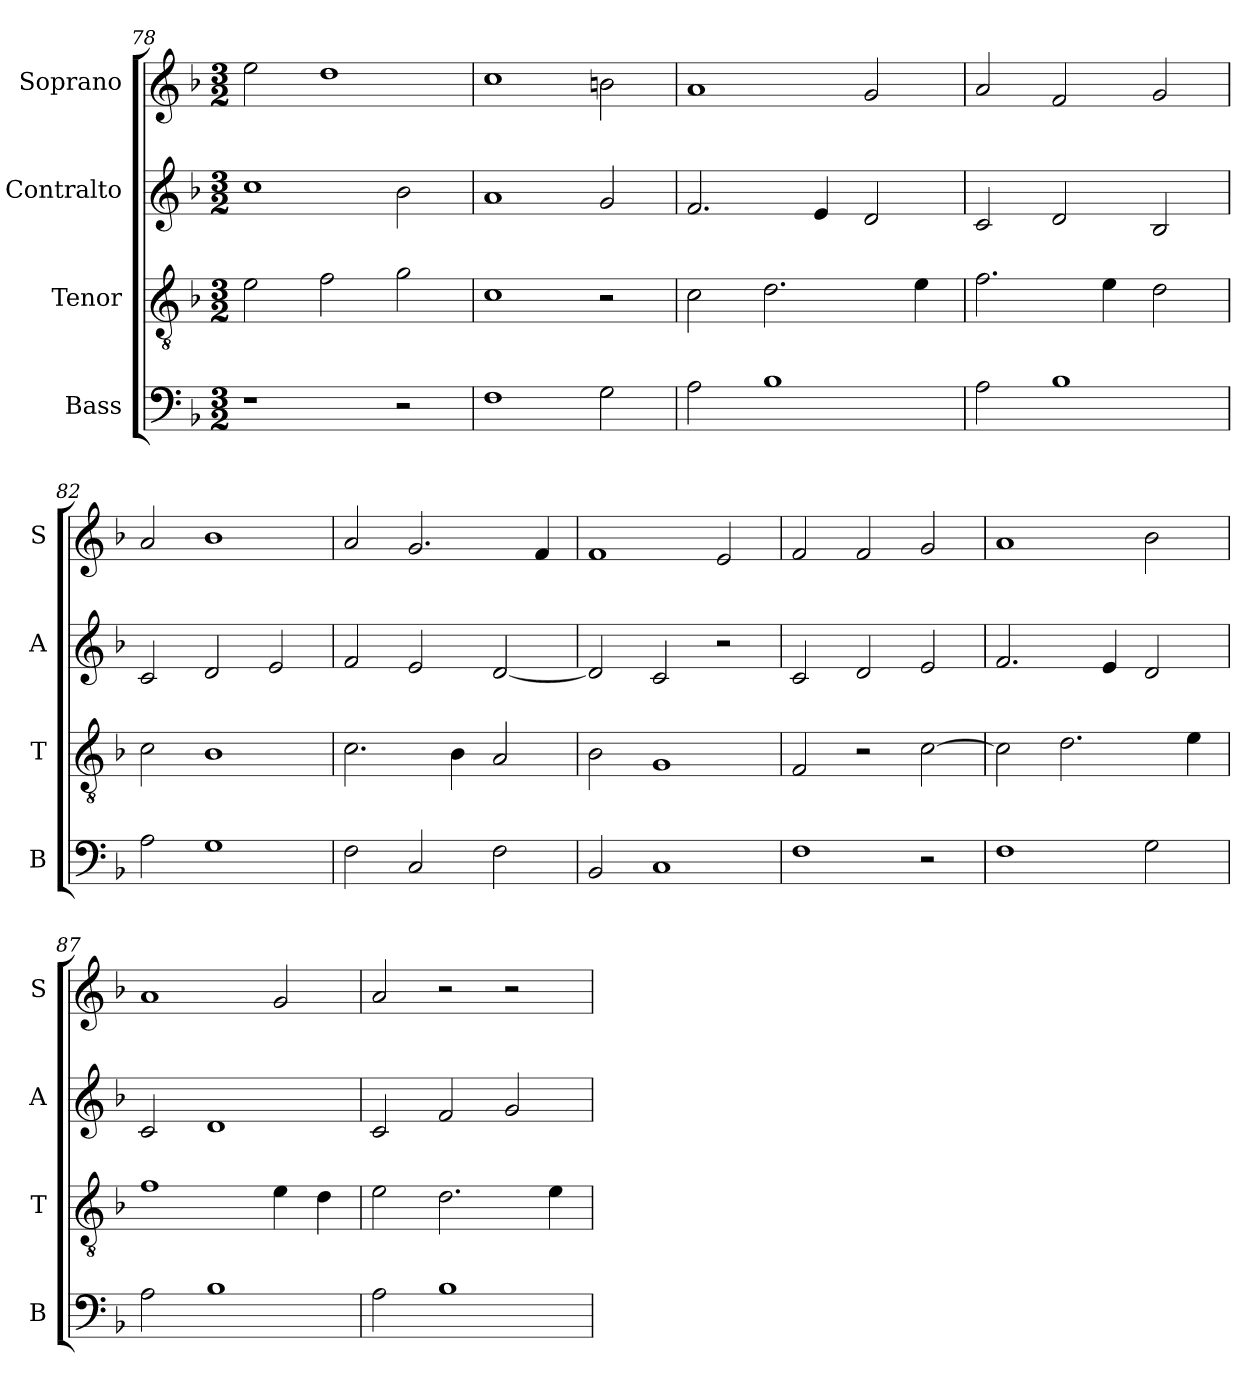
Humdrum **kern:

**kern	**kern	**kern	**kern
*part4	*part3	*part2	*part1
*staff4	*staff3	*staff2	*staff1
*I"Bass	*I"Tenor	*I"Contralto	*I"Soprano
*I'B	*I'T	*I'A	*I'S
*clefF4	*clefGv2	*clefG2	*clefG2
*k[b-]	*k[b-]	*k[b-]	*k[b-]
*M3/2	*M3/2	*M3/2	*M3/2
=78	=78	=78	=78
1r	2e	1cc	2ee
.	2f	.	1dd
2r	2g	2b-	.
=79	=79	=79	=79
1F	1c	1a	1cc
2G	2r	2g	2bn
=80	=80	=80	=80
2A	2c	2.f	1a
1B-	2.d	.	.
.	.	4e	.
.	.	2d	2g
.	4e	.	.
=81	=81	=81	=81
2A	2.f	2c	2a
1B-	.	2d	2f
.	4e	.	.
.	2d	2B-	2g
=82	=82	=82	=82
2A	2c	2c	2a
1G	1B-	2d	1b-
.	.	2e	.
=83	=83	=83	=83
2F	2.c	2f	2a
2C	.	2e	2.g
.	4B-	.	.
2F	2A	[2d	.
.	.	.	4f
=84	=84	=84	=84
2BB-	2B-	2d]	1f
1C	1G	2c	.
.	.	2r	2e
=85	=85	=85	=85
1F	2F	2c	2f
.	2r	2d	2f
2r	[2c	2e	2g
=86	=86	=86	=86
1F	2c]	2.f	1a
.	2.d	.	.
.	.	4e	.
2G	.	2d	2b-
.	4e	.	.
=87	=87	=87	=87
2A	1f	2c	1a
1B-	.	1d	.
.	4e	.	2g
.	4d	.	.
=88	=88	=88	=88
2A	2e	2c	2a
1B-	2.d	2f	2r
.	.	2g	2r
.	4e	.	.
=	=	=	=
*-	*-	*-	*-
